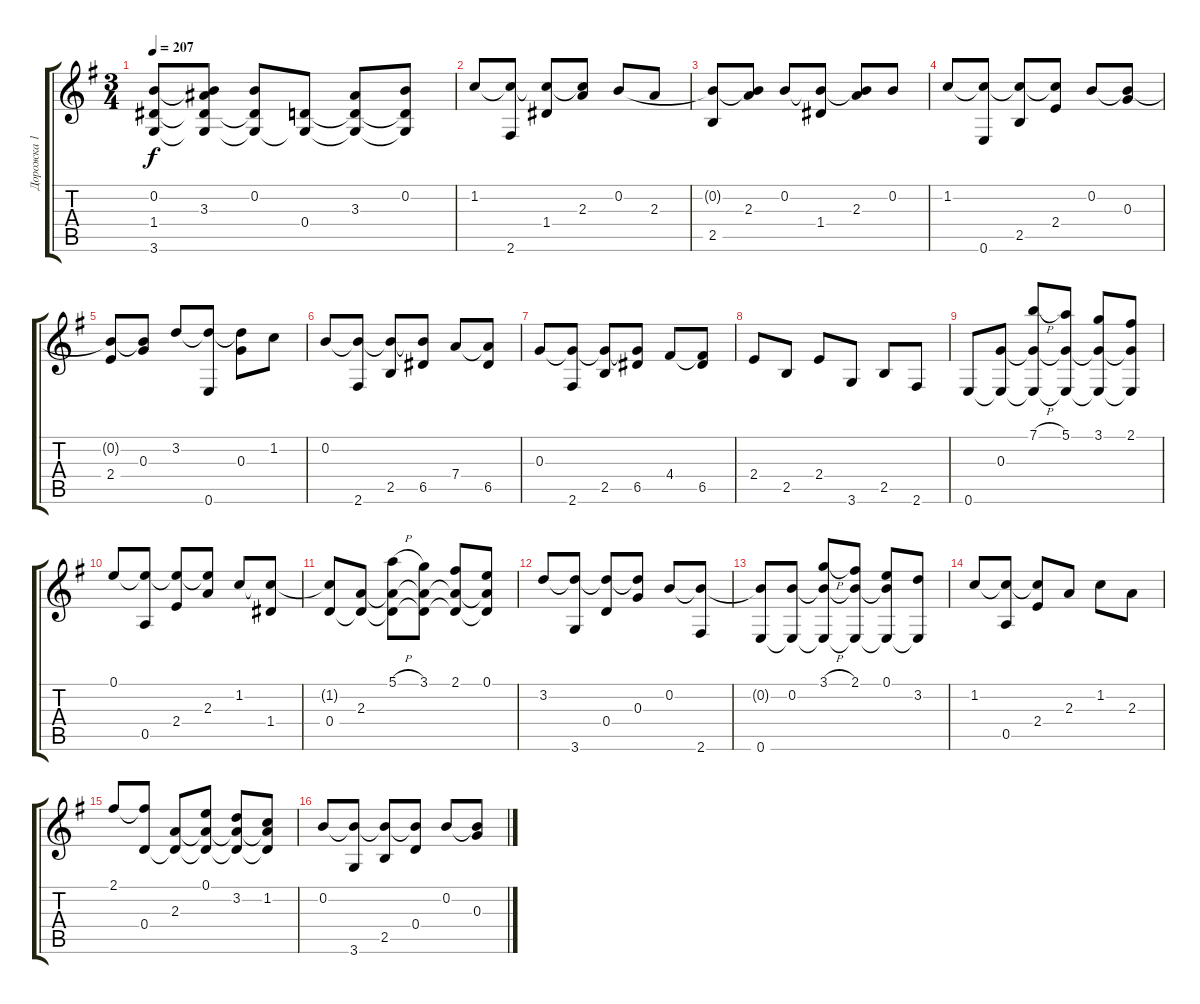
\track ("Дорожка 1" "Дорожка 1") {instrument acousticguitarnylon}
\staff {score tabs}
\tuning (E4 B3 G3 D3 A2 E2) {hide}
\ts (3 4)
\tempo 207
\clef g2
\ks eminor
(0.2{t} 1.4 3.6{t}).8{dy f} (0.2{t} 3.3 1.4{t} 3.6{t}).8 (0.2 1.4{t} 3.6{t}).8 (0.4 3.6{t}).8 (3.3 0.4{t} 3.6{t}).8 (0.2 0.4{t} 3.6{t}).8 |
1.2.8 (1.2{t} 2.6).8 (1.2{t} 1.4).8 (1.2{t} 2.3).8 0.2.8 2.3.8 |
(0.2{t} 2.5).8 (0.2{t} 2.3).8 0.2.8 (0.2{t} 1.4).8 (0.2{t} 2.3).8 0.2.8 |
1.2.8 (1.2{t} 0.6).8 (1.2{t} 2.5).8 (1.2{t} 2.4).8 0.2.8 (0.2{t} 0.3).8 |
(0.2{t} 2.4).8 (0.2{t} 0.3).8 3.2.8 (3.2{t} 0.6).8 (3.2{t} 0.3).8 1.2.8 |
0.2.8 (0.2{t} 2.6).8 (0.2{t} 2.5).8 (0.2{t} 6.5).8 7.4.8 (7.4{t} 6.5).8 |
0.3.8 (0.3{t} 2.6).8 (0.3{t} 2.5).8 (0.3{t} 6.5).8 4.4.8 (4.4{t} 6.5).8 |
2.4.8 2.5.8 2.4.8 3.6.8 2.5.8 2.6.8 |
0.6.8 (0.3 0.6{t}).8 (7.1{h} 0.3{t} 0.6{t}).8 (5.1 0.3{t} 0.6{t}).8 (3.1 0.3{t} 0.6{t}).8 (2.1 0.3{t} 0.6{t}).8 |
0.1.8 (0.1{t} 0.5).8 (0.1{t} 2.4).8 (0.1{t} 2.3).8 1.2.8 (1.2{t} 1.4).8 |
(1.2{t} 0.4).8 (2.3 0.4{t}).8 (5.1{h} 2.3{t} 0.4{t}).8 (3.1 2.3{t} 0.4{t}).8 (2.1 2.3{t} 0.4{t}).8 (0.1 2.3{t} 0.4{t}).8 |
3.2.8 (3.2{t} 3.6).8 (3.2{t} 0.4).8 (3.2{t} 0.3).8 0.2.8 (0.2{t} 2.6).8 |
(0.2{t} 0.6).8 (0.2 0.6{t}).8 (3.1{h} 0.2{t} 0.6{t}).8 (2.1 0.2{t} 0.6{t}).8 (0.1 0.2{t} 0.6{t}).8 (3.2 0.6{t}).8 |
1.2.8 (1.2{t} 0.5).8 (1.2{t} 2.4).8 2.3.8 1.2.8 2.3.8 |
2.1.8 (2.1{t} 0.4).8 (2.3 0.4{t}).8 (0.1 2.3{t} 0.4{t}).8 (3.2 2.3{t} 0.4{t}).8 (1.2 2.3{t} 0.4{t}).8 |
0.2.8 (0.2{t} 3.6).8 (0.2{t} 2.5).8 (0.2{t} 0.4).8 0.2.8 (0.2{t} 0.3).8
